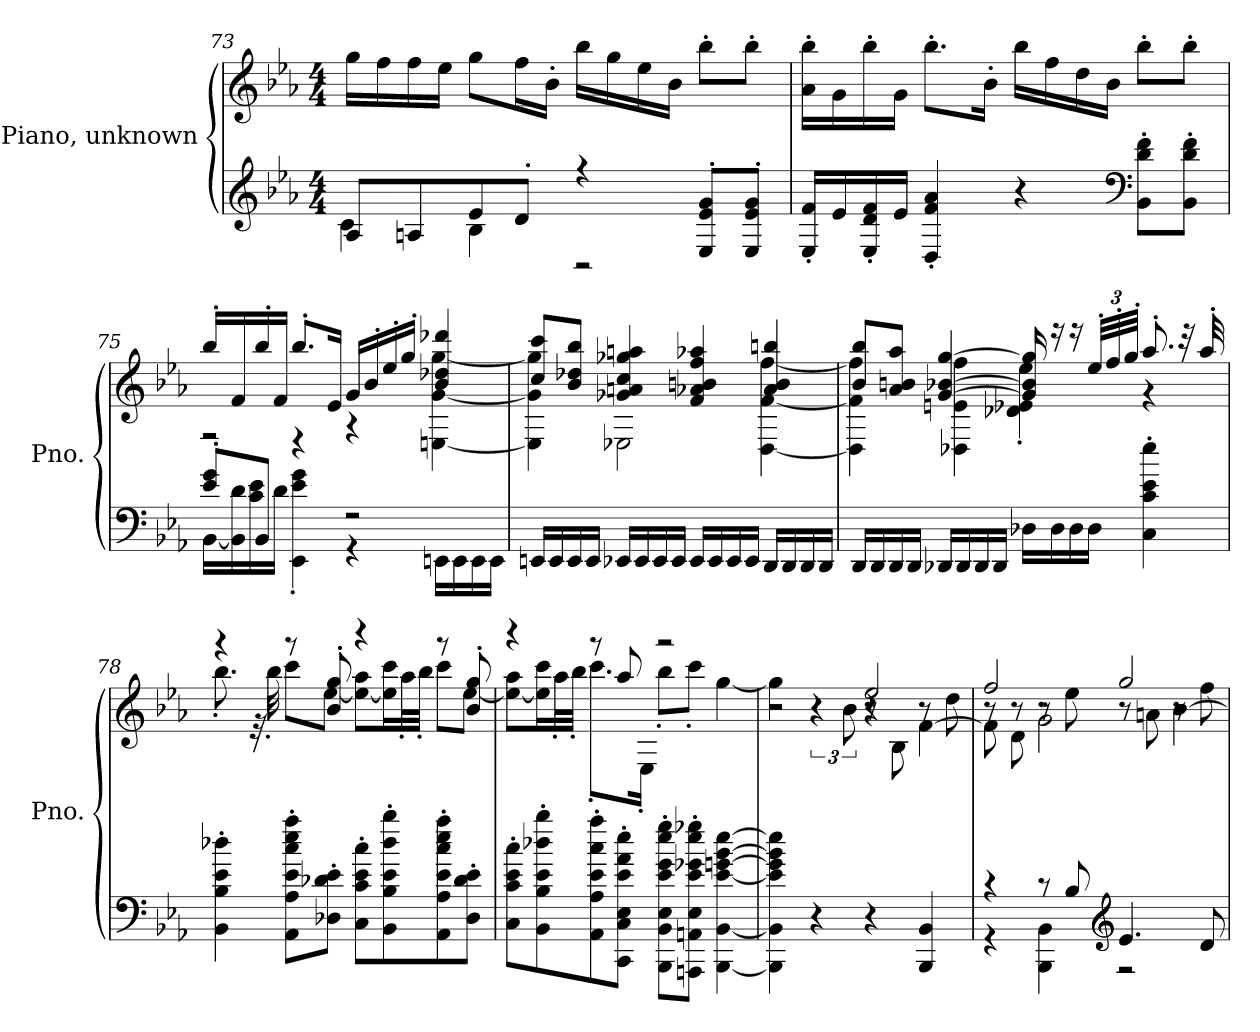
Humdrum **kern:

**kern	**kern
*part1	*part1
*staff2	*staff1
*I"Piano, unknown	*
*I'Pno.	*
*clefG2	*clefG2
*k[b-e-a-]	*k[b-e-a-]
*M4/4	*M4/4
=73	=73
*^	*
8A-/L	4c\	16gg\LL
.	.	16ff\
8An/	.	16ff\
.	.	16ee-\JJ
8e-/	4B-\	8gg\L
8d'/J	.	16ff\L
.	.	16b-'\JJ
4r	2r	16bb-\LL
.	.	16gg\
.	.	16ee-\
.	.	16b-\JJ
8E-/' 8e-/' 8g/'L	.	8bb-'\L
8E-/' 8e-/' 8g/'J	.	8bb-'\J
*v	*v	*
!!LO:LB:g=z
=74	=74
16E-/' 16f/'LL	16a-\' 16bb-\'LL
16e-/	16g\
16E-/' 16d/' 16f/'	16bb-'\
16e-/JJ	16g\JJ
4D/' 4f/' 4a-/'	8.bb-'\L
.	16b-'\Jk
4r	16bb-\LL
.	16ff\
.	16dd\
.	16b-\JJ
*clefF4	*
8BB-\' 8d\' 8f\'L	8bb-'\L
8BB-\' 8d\' 8f\'J	8bb-'\J
=75	=75
*^	*^
8e-/' 8g/'L	[16BB-\LL	16bb-'/LL	2r
.	16BB-\] 16d\	16f/	.
8BB-/J	16c\ 16e-\	16bb-'/	.
.	16d\JJ	16f/JJ	.
4r	4EE-\' 4e-\' 4g\'	8.bb-'/L	.
.	.	16e-/Jk	.
2r	4r	16g/LL	4r
.	.	16b-'/	.
.	.	16ee-'/	.
.	.	16gg'/JJ	.
.	16EEn\LL	4b-/ 4dd-X/ 4ddd-X/	[4En\ [4g\ [4gg\
.	16EE\	.	.
.	16EE\	.	.
.	16EE\JJ	.	.
*v	*v	*	*
!!LO:LB:g=z	!!
=76	=76	=76
16EEn/LL	8cc/ 8ccc/L	4E\] 4g\] 4gg\]
16EE/	.	.
16EE/	8b-/ 8dd-X/ 8bb-/J	.
16EE/JJ	.	.
16EE-X/LL	4g-X/ 4an/ 4cc/ 4gg-X/ 4aan/	2E-X\
16EE-/	.	.
16EE-/	.	.
16EE-/JJ	.	.
16EE-/LL	4f/ 4a-X/ 4bn/ 4ff/ 4aa-X/	.
16EE-/	.	.
16EE-/	.	.
16EE-/JJ	.	.
16DD/LL	4a-/ 4b/ 4bbn/	[4D\ [4f\ [4ff\
16DD/	.	.
16DD/	.	.
16DD/JJ	.	.
!!LO:PB:g=z	!!
=77	=77	=77
16DD/LL	8b-/ 8bb-/L	4D\] 4f\] 4ff\]
16DD/	.	.
16DD/	8a-/ 8bn/ 8aa-/J	.
16DD/JJ	.	.
16DD-X/LL	[4g/ [4b-X/ [4gg/	4D-X\ 4en\ 4ff\
16DD-/	.	.
16DD-/	.	.
16DD-/JJ	.	.
16D-X\LL	16g/] 16b-/] 16gg/]	4d-X\' 4e-X\' 4ee-\'
16D-\	16r	.
16D-\	16r	.
*	*Xbrackettup	*
16D-\JJ	48ee-'/LLL	.
.	48ff'/	.
.	48gg'/JJJ	.
4C\' 4c\' 4e-\' 4ee-\'	8.aa-'/	4r
.	32r	.
.	32aa-'/	.
=78	=78	=78
4BB-\' 4B-\' 4e-\' 4dd-X\'	4r	8.bb-'\
.	.	32r
.	.	32bb-'\
8AA-\' 8A-\' 8e-\' 8cc\' 8ee-\' 8aa-\'L	8r	8ccc\L
8D-X\' 8d-X\' 8e-\'J	8b-/' 8gg/'	[8ee-\J
8C\' 8c\' 8e-\' 8cc\'L	4r	8ee-\_ 8aa-\L
8BB-\' 8B-\' 8e-\' 8dd-\' 8bb-\'	.	16ee-\] 16ccc\L
.	.	32aa-'\L
.	.	32bb-'\JJJ
8AA-\' 8A-\' 8e-\' 8cc\' 8ee-\' 8aa-\'	8r	8ccc\L
8D-\' 8d-\' 8e-\'J	8b-/' 8gg/'	[8ee-\J
!!LO:LB:g=z	!!
=79	=79	=79
8C\' 8c\' 8e-\' 8cc\'L	4r	8ee-\_ 8aa-\L
8BB-\' 8B-\' 8e-\' 8dd-X\' 8bb-\'	.	16ee-\] 16ccc\L
.	.	32aa-'\L
.	.	32bb-'\JJJ
8AA-\' 8A-\' 8e-\' 8cc\' 8aa-\'	8r	8.ccc'\L
8CC\' 8C\' 8E-\' 8e-\' 8a-\' 8ee-\'J	8aa-/	.
.	.	16E-'\Jk
8BBB-\' 8BB-\' 8E-\' 8e-\' 8g\' 8ee-\' 8gg\'L	2r	8bb-'\L
8AAAn\' 8AAn\' 8E-\' 8e-\' 8g-X\' 8ee-\' 8gg-X\'J	.	8ccc'\J
[4BBB-\ [4BB-\ [4e-\ [4gn\ [4b-\ [4ee-\	.	[4gg\
=80	=80	=80
*	*	*^
4BBB-\] 4BB-\] 4e-\] 4g\] 4b-\] 4ee-\]	2r	4gg\]	2r
*	*	*brackettup	*
4r	.	6r	.
.	.	12b-\	.
4r	2ee-/	8r	4r
.	.	8B-\	.
4BBB-/ 4BB-/	.	8r	[4f\
.	.	8dd\	.
=81	=81	=81	=81
*^	*	*	*
4r	4r	2ff/	8r	8f\]
.	.	.	8d\	8r
8r	4BBB-\ 4BB-\	.	8r	2g'\
8B-/	.	.	8ee-\	.
*clefG2	*	*	*	*
4.e-/	2r	2gg/	8r	.
.	.	.	8an\	.
.	.	.	8r	[4b-\
8d/	.	.	8ff\	.
*v	*v	*	*	*
*	*v	*v	*v
=	=
*-	*-
